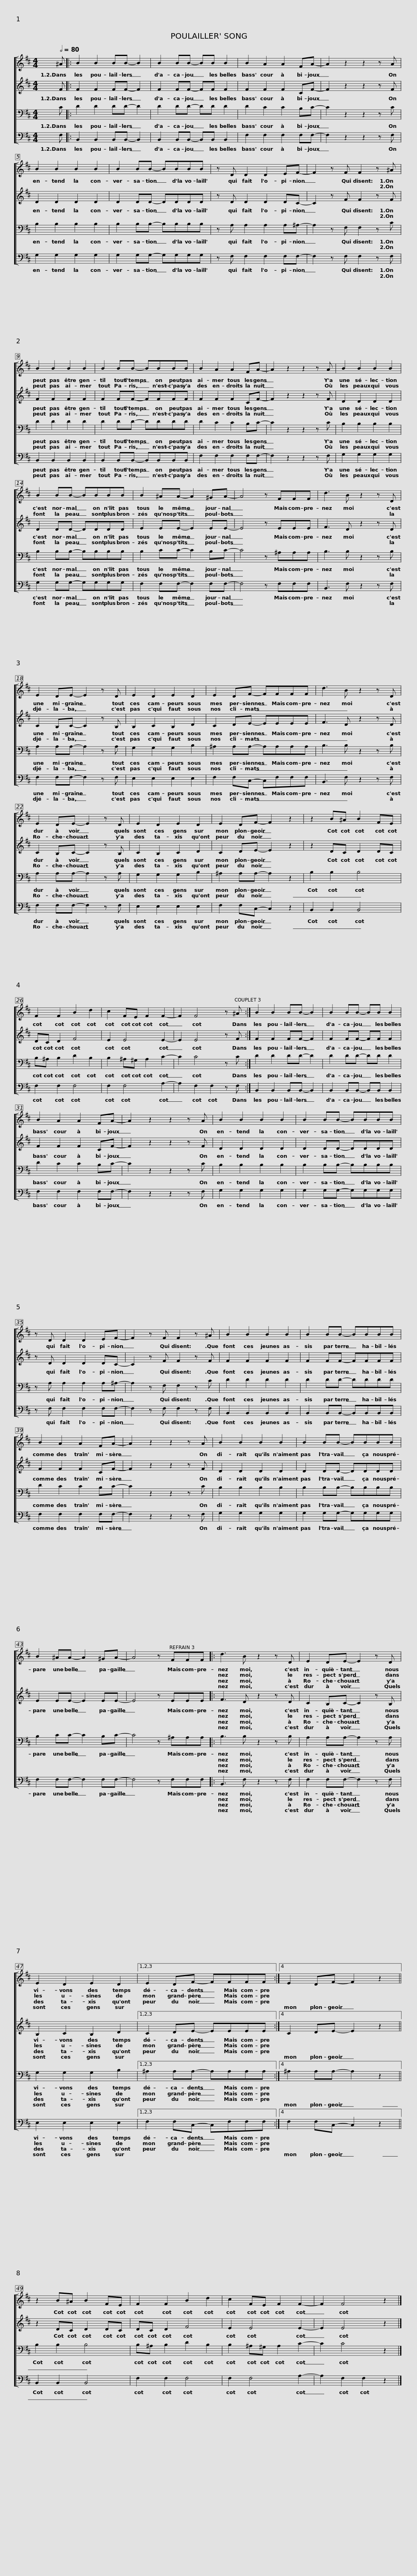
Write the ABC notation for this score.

X:1
%%score [ 1 2 3 4 ]
L:1/8
Q:1/2=80
M:4/4
I:linebreak $
K:D
V:1 treble
V:2 treble
V:3 bass
V:4 bass
V:1
 ^A |: B2 B2 BB- B2 | B2 BB- BB B2 | B2 A2 A2 FA- | A2 z2 z2 z A | %5
 B2 B2 B2 B2 |$ B2 BB- BBBB | z D D2 D2 EF- | F2 z F F2 z ^A | B2 B2 B2 B2 | %10
 B2 BB- BBBB |$ B2 A2 A2 FA- | A2 z2 z2 z A | B2 B2 B2 B2 | B2 BB- BBBB | %15
 B2 ^AA- A2 ^GA- |$ A4 z FFF | d3 B z2 z D | E2 DE- E2 z D | E2 D2 E2 D2 | %20
 E2 DF- FFFF |$ d3 B z2 z D | E2 DE- E2 z D | E2 D2 E2 D2 | E2 DF- F2 z2 | %25
 z2 B^A B2 FE | F2 F2 B2 d2 |$ c2 FE F2 F2- | F2 F4 z ^A :| B2 B2 BB- B2 | %30
 B2 BB- BB B2 | B2 A2 A2 FA- | A2 z2 z2 z A |$ B2 B2 B2 B2 | B2 BB- BBBB | %35
 z D D2 D2 EF- | F2 z F F2 z ^A | B2 B2 B2 B2 | B2 BB- BBBB |$ B2 A2 A2 FA- | %40
 A2 z2 z2 z A | B2 B2 B2 B2 | B2 BB- BBBB | B2 ^AA- A2 ^GA- |$ A4 z FFF |: %45
 d3 B z2 z D | E2 DE- E2 z D | E2 D2 E2 D2 |1,2,3 E2 DF- FFFF :|4$ E2 DF- F2 z2 || %50
 z2 B^A B2 FE | F2 F2 B2 d2 | c2 FE F2 F2- | F2 F4 z2 |] %54
V:2
 F |: F2 F2 FF- F2 | F2 FF- FF F2 | F2 F2 F2 CF- | F2 z2 z2 z F | %5
 D2 D2 D2 D2 |$ D2 DD- DDDD | z D D2 D2 DC- | C2 z F F2 z F | F2 F2 F2 F2 | %10
 F2 FF- FFFF |$ F2 F2 F2 CF- | F2 z2 z2 z F | D2 D2 D2 D2 | D2 DD- DDDD | %15
 E2 EE- E2 EE- |$ E4 z EEE | F3 D z2 z D | C2 B,C- C2 z B, | B,2 C2 B,2 D2 | %20
 C2 DE- EEEE |$ F3 D z2 z D | C2 B,C- C2 z B, | C2 B,2 C2 D2 | C2 DE- E2 z2 | %25
 z2 DC D2 DC | DC D2 F4 |$ E2 E4 E2- | E2 E4 z F :| F2 F2 FF- F2 | %30
 F2 FF- FF F2 | F2 F2 F2 CF- | F2 z2 z2 z F |$ D2 D2 D2 D2 | D2 DD- DDDD | %35
 z D D2 D2 DC- | C2 z F F2 z F | F2 F2 F2 F2 | F2 FF- FFFF |$ F2 F2 F2 CF- | %40
 F2 z2 z2 z F | D2 D2 D2 D2 | D2 DD- DDDD | E2 EE- E2 EE- |$ E4 z EEE |: %45
 F3 D z2 z D | C2 B,C- C2 z B, | B,2 C2 B,2 D2 |1,2,3 C2 DE- EEEE :|4$ C2 DE- E2 z2 || %50
 z2 DC D2 DC | DC D2 F4 | E2 E4 E2- | E2 E4 z2 |] %54
V:3
 C |: D2 D2 DD- D2 | D2 DD- DD D2 | D2 C2 C2 B,C- | C2 z2 z2 z C | %5
 B,2 B,2 B,2 B,2 |$ B,2 B,B,- B,B,B,B, | z A, A,2 A,2 A,^A,- | A,2 z F, F,2 z C | D2 D2 D2 D2 | %10
 D2 DD- DDDD |$ D2 C2 C2 B,C- | C2 z2 z2 z C | B,2 B,2 B,2 B,2 | B,2 B,B,- B,B,B,B, | %15
 B,2 CC- C2 B,C- |$ C4 z ^A,A,A, | B,3 B, z2 z B, | A,2 A,A,- A,2 z A, | G,2 G,2 G,2 B,2 | %20
 ^A,2 A,A,- A,A,A,A, |$ B,3 B, z2 z B, | A,2 A,A,- A,2 z A, | G,2 G,2 G,2 B,2 | ^A,2 A,A,- A,2 z2 | %25
 B,2 B,2 B,4 | B,^A, B,2 D2 B,2 |$ B,2 ^A,^G, A,2 C2- | C2 C4 z C :| D2 D2 DD- D2 | %30
 D2 DD- DD D2 | D2 C2 C2 B,C- | C2 z2 z2 z C |$ B,2 B,2 B,2 B,2 | B,2 B,B,- B,B,B,B, | %35
 z A, A,2 A,2 A,^A,- | A,2 z F, F,2 z C | D2 D2 D2 D2 | D2 DD- DDDD |$ D2 C2 C2 B,C- | %40
 C2 z2 z2 z C | B,2 B,2 B,2 B,2 | B,2 B,B,- B,B,B,B, | B,2 CC- C2 B,C- |$ C4 z ^A,A,A, |: %45
 B,3 B, z2 z B, | A,2 A,A,- A,2 z A, | G,2 G,2 G,2 B,2 |1,2,3 ^A,2 A,A,- A,A,A,A, :|4$ ^A,2 A,A,- A,2 z2 || %50
 B,2 B,2 B,4 | B,^A, B,2 D2 B,2 | B,2 ^A,^G, A,2 C2- | C2 C4 z2 |] %54
V:4
 F, |: B,,2 B,,2 B,,B,,- B,,2 | B,,2 B,,B,,- B,,B,, B,,2 | F,2 F,2 F,2 F,F,- | F,2 z2 z2 z F, | %5
 G,2 G,2 G,2 G,2 |$ G,2 G,G,- G,G,G,G, | z F, F,2 F,2 F,F,- | F,2 z F, F,2 z F, | B,,2 B,,2 B,,2 B,,2 | %10
 B,,2 B,,B,,- B,,B,,B,,B,, |$ F,2 F,2 F,2 F,F,- | F,2 z2 z2 z F, | G,2 G,2 G,2 G,2 | G,2 G,G,- G,G,G,G, | %15
 F,2 F,F,- F,2 F,F,- |$ F,4 z F,F,F, | B,,3 F, z2 z F, | F,2 F,F,- F,2 z F, | E,2 E,2 E,2 E,2 | %20
 F,2 F,C,- C,F,F,F, |$ B,,3 F, z2 z F, | F,2 F,F,- F,2 z F, | E,2 E,2 E,2 E,2 | F,2 F,C,- C,2 z2 | %25
 B,,2 B,,2 B,,4 | F,2 F,2 F,4 |$ F,2 F,4 A,2- | A,2 F,2 F,2 z F, :| B,,2 B,,2 B,,B,,- B,,2 | %30
 B,,2 B,,B,,- B,,B,, B,,2 | F,2 F,2 F,2 F,F,- | F,2 z2 z2 z F, |$ G,2 G,2 G,2 G,2 | G,2 G,G,- G,G,G,G, | %35
 z F, F,2 F,2 F,F,- | F,2 z F, F,2 z F, | B,,2 B,,2 B,,2 B,,2 | B,,2 B,,B,,- B,,B,,B,,B,, |$ F,2 F,2 F,2 F,F,- | %40
 F,2 z2 z2 z F, | G,2 G,2 G,2 G,2 | G,2 G,G,- G,G,G,G, | F,2 F,F,- F,2 F,F,- |$ F,4 z F,F,F, |: %45
 B,,3 F, z2 z F, | F,2 F,F,- F,2 z F, | E,2 E,2 E,2 E,2 |1,2,3 F,2 F,C,- C,F,F,F, :|4$ F,2 F,C,- C,2 z2 || %50
 B,,2 B,,2 B,,4 | F,2 F,2 F,4 | F,2 F,4 A,2- | A,2 F,2 F,2 z2 |] %54
